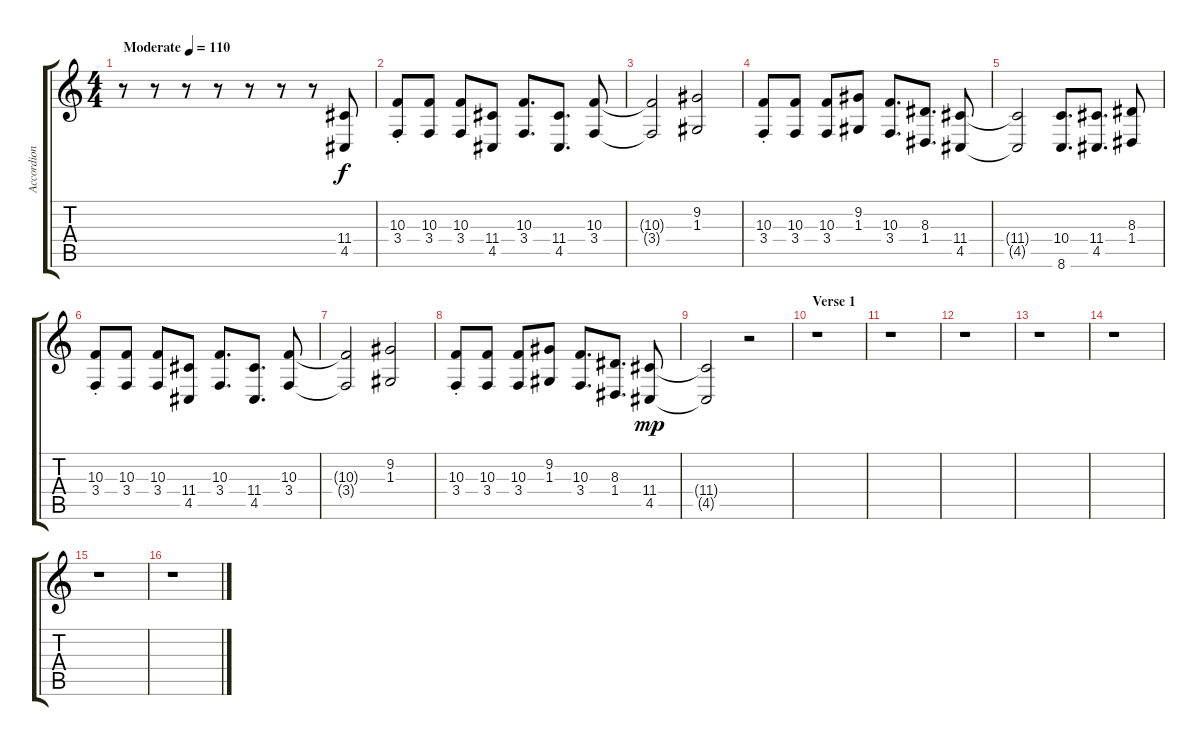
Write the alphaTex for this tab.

\track ("Accordion" "Accordion") {instrument accordion}
\staff {score tabs}
\tuning (E4 B3 G3 D3 A2 E2) {hide}
\ts (4 4)
\tempo (110 "Moderate")
\clef g2
\ks c
r.8{dy f instrument accordion} r.8 r.8 r.8 r.8 r.8 r.8 (11.4 4.5).8 |
(10.3{st} 3.4).8 (10.3 3.4).8 (10.3 3.4).8 (11.4 4.5).8 (10.3 3.4).8{d} (11.4 4.5).8{d} (10.3 3.4).8 |
(10.3{t} 3.4{t}).2 (9.2 1.3).2 |
(10.3{st} 3.4).8 (10.3 3.4).8 (10.3 3.4).8 (9.2 1.3).8 (10.3 3.4).8{d} (8.3 1.4).8{d} (11.4 4.5).8 |
(11.4{t} 4.5{t}).2 (10.4 8.6).8{d} (11.4 4.5).8{d} (8.3 1.4).8 |
(10.3{st} 3.4).8 (10.3 3.4).8 (10.3 3.4).8 (11.4 4.5).8 (10.3 3.4).8{d} (11.4 4.5).8{d} (10.3 3.4).8 |
(10.3{t} 3.4{t}).2 (9.2 1.3).2 |
(10.3{st} 3.4).8 (10.3 3.4).8 (10.3 3.4).8 (9.2 1.3).8 (10.3 3.4).8{d} (8.3 1.4).8{d} (11.4 4.5).8{dy mp} |
(11.4{t} 4.5{t}).2 r.2 |
\section ("" "Verse 1")
r.1 |
r.1 |
r.1 |
r.1 |
r.1 |
r.1 |
r.1
